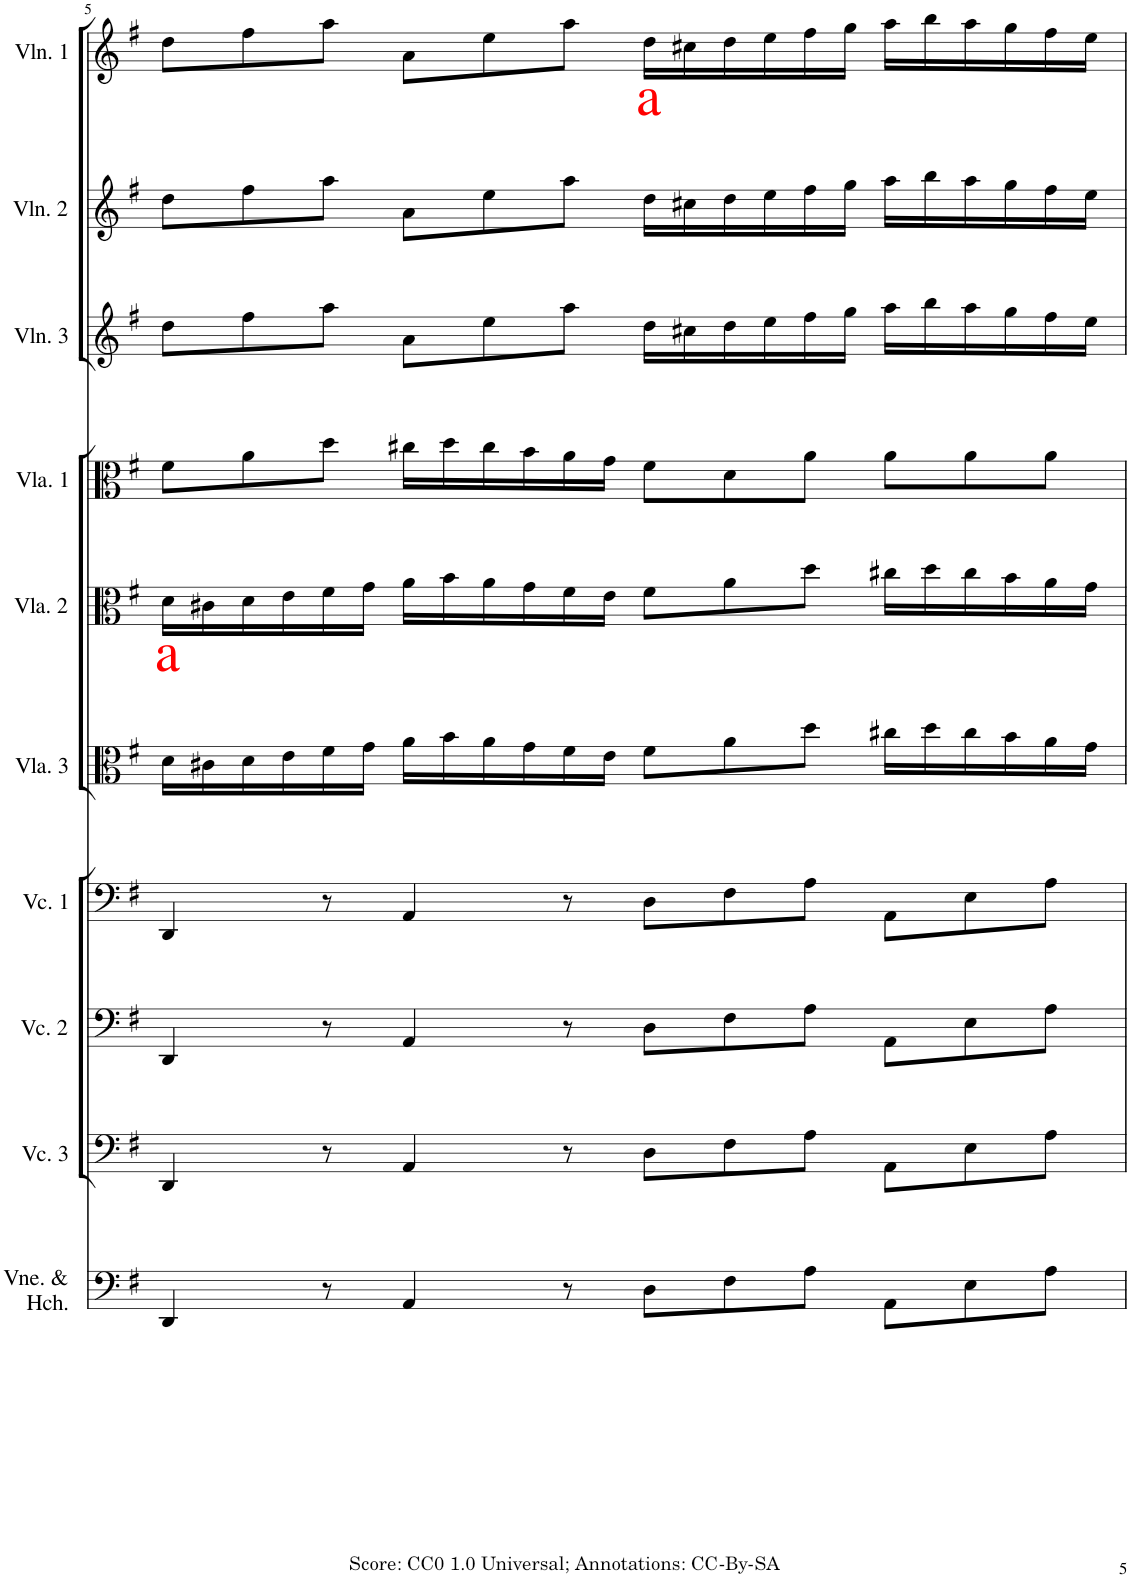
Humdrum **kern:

**kern	**kern	**kern	**kern	**kern	**kern	**text	**kern	**kern	**kern	**kern	**text
*part10	*part9	*part8	*part7	*part6	*part5	*part5	*part4	*part3	*part2	*part1	*part1
*staff10	*staff9	*staff8	*staff7	*staff6	*staff5	*staff5	*staff4	*staff3	*staff2	*staff1	*staff1
*I"Violone &amp; Harpsichord	*I"Violoncello 3	*I"Violoncello 2	*I"Violoncello 1	*I"Viola 3	*I"Viola 2	*	*I"Viola 1	*I"Violin 3	*I"Violin 2	*I"Violin 1	*
*I'Vne. &amp; Hch.	*I'Vc. 3	*I'Vc. 2	*I'Vc. 1	*I'Vla. 3	*I'Vla. 2	*	*I'Vla. 1	*I'Vln. 3	*I'Vln. 2	*I'Vln. 1	*
!!LO:PB:g=z
*clefF4	*clefF4	*clefF4	*clefF4	*clefC3	*clefC3	*	*clefC3	*clefG2	*clefG2	*clefG2	*
*k[f#]	*k[f#]	*k[f#]	*k[f#]	*k[f#]	*k[f#]	*	*k[f#]	*k[f#]	*k[f#]	*k[f#]	*
*M12/8	*M12/8	*M12/8	*M12/8	*M12/8	*M12/8	*	*M12/8	*M12/8	*M12/8	*M12/8	*
=5	=5	=5	=5	=5	=5	=5	=5	=5	=5	=5	=5
!	!	!	!	!	!	!LO:LY:b:color=#FF0000	!	!	!	!	!
4DD/	4DD/	4DD/	4DD/	16d\LL	16d\LL	a	8f#\L	8dd\L	8dd\L	8dd\L	.
.	.	.	.	16c#X\	16c#X\	.	.	.	.	.	.
.	.	.	.	16d\	16d\	.	8a\	8ff#\	8ff#\	8ff#\	.
.	.	.	.	16e\	16e\	.	.	.	.	.	.
8r	8r	8r	8r	16f#\	16f#\	.	8dd\J	8aa\J	8aa\J	8aa\J	.
.	.	.	.	16g\JJ	16g\JJ	.	.	.	.	.	.
4AA/	4AA/	4AA/	4AA/	16a\LL	16a\LL	.	16cc#X\LL	8a\L	8a\L	8a\L	.
.	.	.	.	16b\	16b\	.	16dd\	.	.	.	.
.	.	.	.	16a\	16a\	.	16cc#\	8ee\	8ee\	8ee\	.
.	.	.	.	16g\	16g\	.	16b\	.	.	.	.
8r	8r	8r	8r	16f#\	16f#\	.	16a\	8aa\J	8aa\J	8aa\J	.
.	.	.	.	16e\JJ	16e\JJ	.	16g\JJ	.	.	.	.
!	!	!	!	!	!	!	!	!	!	!	!LO:LY:b:color=#FF0000
8D\L	8D\L	8D\L	8D\L	8f#\L	8f#\L	.	8f#\L	16dd\LL	16dd\LL	16dd\LL	a
.	.	.	.	.	.	.	.	16cc#X\	16cc#X\	16cc#X\	.
8F#\	8F#\	8F#\	8F#\	8a\	8a\	.	8d\	16dd\	16dd\	16dd\	.
.	.	.	.	.	.	.	.	16ee\	16ee\	16ee\	.
8A\J	8A\J	8A\J	8A\J	8dd\J	8dd\J	.	8a\J	16ff#\	16ff#\	16ff#\	.
.	.	.	.	.	.	.	.	16gg\JJ	16gg\JJ	16gg\JJ	.
8AA\L	8AA\L	8AA\L	8AA\L	16cc#X\LL	16cc#X\LL	.	8a\L	16aa\LL	16aa\LL	16aa\LL	.
.	.	.	.	16dd\	16dd\	.	.	16bb\	16bb\	16bb\	.
8E\	8E\	8E\	8E\	16cc#\	16cc#\	.	8a\	16aa\	16aa\	16aa\	.
.	.	.	.	16b\	16b\	.	.	16gg\	16gg\	16gg\	.
8A\J	8A\J	8A\J	8A\J	16a\	16a\	.	8a\J	16ff#\	16ff#\	16ff#\	.
.	.	.	.	16g\JJ	16g\JJ	.	.	16ee\JJ	16ee\JJ	16ee\JJ	.
=	=	=	=	=	=	=	=	=	=	=	=
*-	*-	*-	*-	*-	*-	*-	*-	*-	*-	*-	*-
